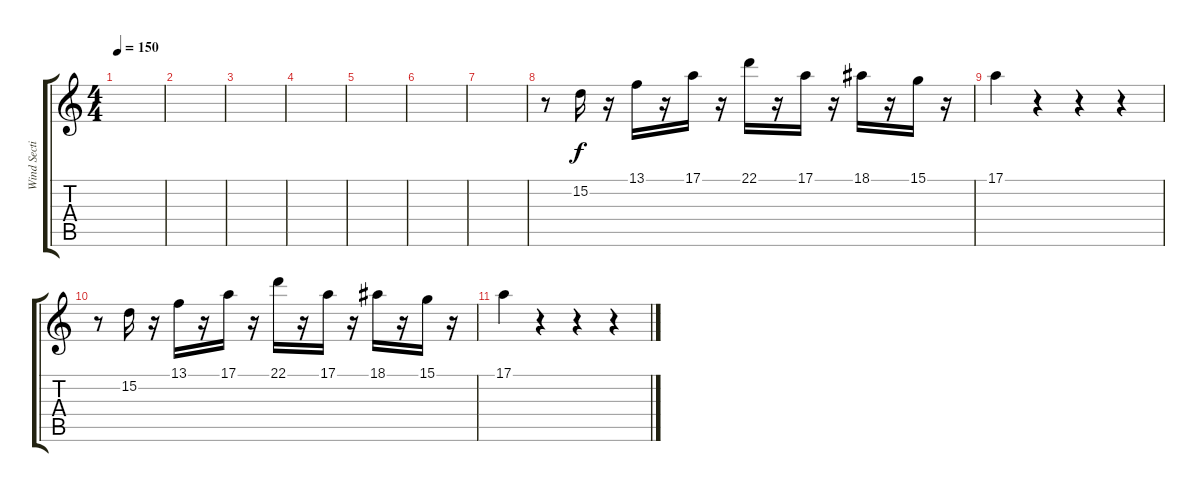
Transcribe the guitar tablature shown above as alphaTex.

\track ("Wind Section" "Wind Secti") {instrument clarinet}
\staff {score tabs}
\tuning (E4 B3 G3 D3 A2 E2) {hide}
\ts (4 4)
\tempo 150
\clef g2
\ks c
|
|
|
|
|
|
|
r.8 15.2.16 r.16 13.1.16 r.16 17.1.16 r.16 22.1.16 r.16 17.1.16 r.16 18.1.16 r.16 15.1.16 r.16 |
17.1.4 r.4 r.4 r.4 |
r.8 15.2.16 r.16 13.1.16 r.16 17.1.16 r.16 22.1.16 r.16 17.1.16 r.16 18.1.16 r.16 15.1.16 r.16 |
17.1.4 r.4 r.4 r.4
